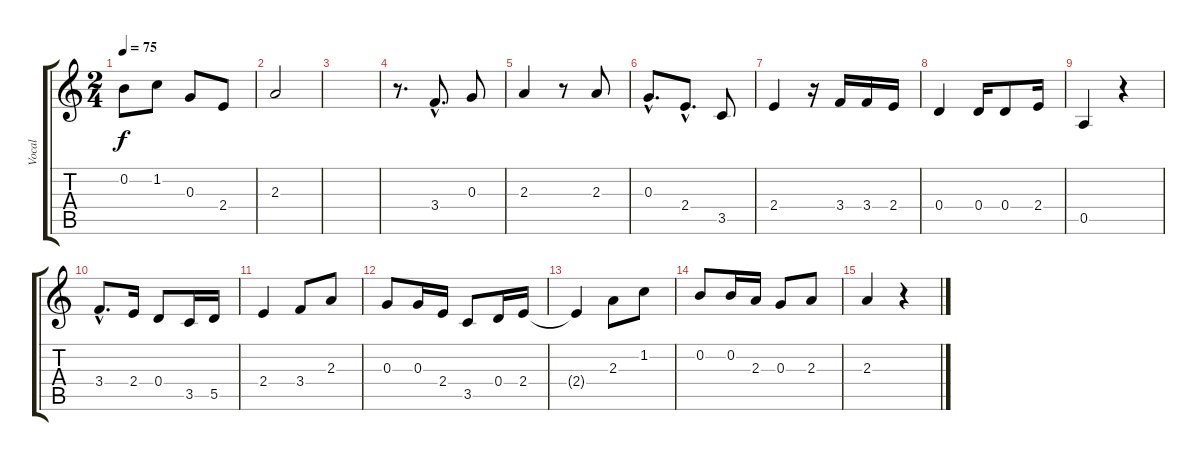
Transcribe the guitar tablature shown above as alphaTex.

\track ("Vocal" "Vocal") {instrument electricguitarjazz}
\staff {score tabs}
\tuning (E4 B3 G3 D3 A2 E2) {hide}
\ts (2 4)
\tempo 75
\clef g2
\ks c
0.2.8{dy f} 1.2.8 0.3.8 2.4.8 |
2.3.2 |
|
r.8{d} 3.4{hac}.8{d} 0.3.8 |
2.3.4 r.8 2.3.8 |
0.3{hac}.8{d} 2.4{hac}.8{d} 3.5.8 |
2.4.4 r.16 3.4.16 3.4.16 2.4.16 |
0.4.4 0.4.16 0.4.8 2.4.16 |
0.5.4 r.4 |
3.4{hac}.8{d} 2.4.16 0.4.8 3.5.16 5.5.16 |
2.4.4 3.4.8 2.3.8 |
0.3.8 0.3.16 2.4.16 3.5.8 0.4.16 2.4.16 |
2.4{t}.4 2.3.8 1.2.8 |
0.2.8 0.2.16 2.3.16 0.3.8 2.3.8 |
2.3.4 r.4
